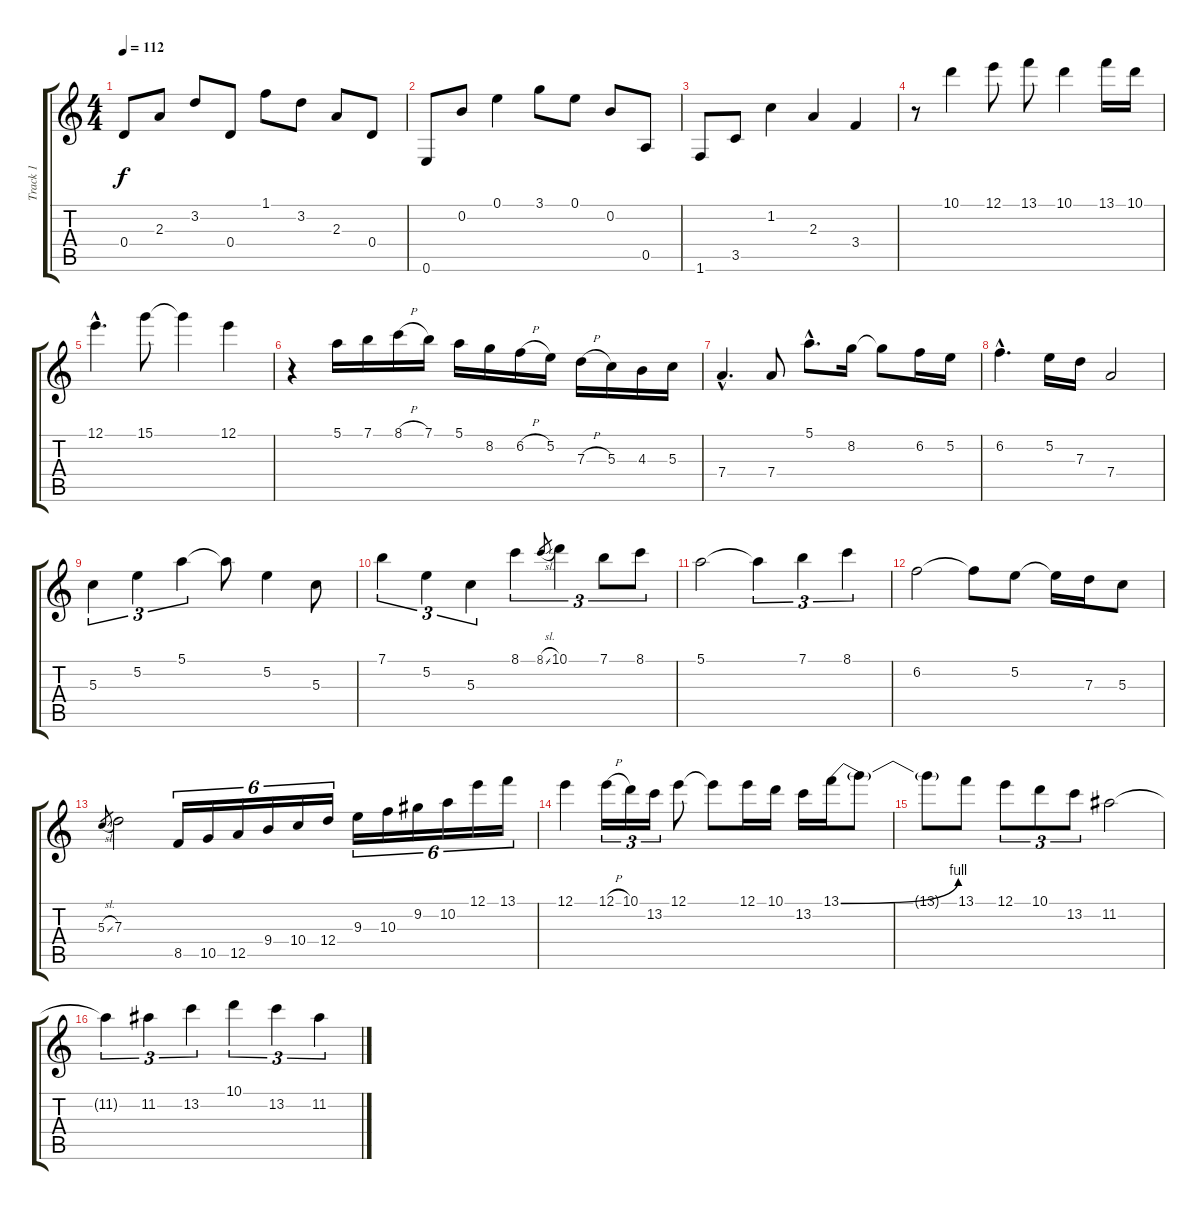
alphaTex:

\track ("Track 1" "Track 1") {instrument acousticguitarsteel}
\staff {score tabs}
\tuning (E4 B3 G3 D3 A2 E2) {hide}
\ts (4 4)
\tempo 112
\clef g2
\ks c
0.4.8{dy f} 2.3.8 3.2.8 0.4.8 1.1.8 3.2.8 2.3.8 0.4.8 |
0.6.8 0.2.8 0.1.4 3.1.8 0.1.8 0.2.8 0.5.8 |
1.6.8 3.5.8 1.2.4 2.3.4 3.4.4 |
r.8 10.1.4 12.1.8 13.1.8 10.1.4 13.1.16 10.1.16 |
12.1{hac}.4{d} 15.1.8 15.1{t}.4 12.1.4 |
r.4 5.1.16 7.1.16 8.1{h}.16 7.1.16 5.1.16 8.2.16 6.2{h}.16 5.2.16 7.3{h}.16 5.3.16 4.3.16 5.3.16 |
7.4{hac}.4{d} 7.4.8 5.1{hac}.8{d} 8.2.16 8.2{t}.8 6.2.16 5.2.16 |
6.2{hac}.4{d} 5.2.16 7.3.16 7.4.2 |
5.3.4{tu (3 2)} 5.2.4{tu (3 2)} 5.1.4{tu (3 2)} 5.1{t}.8 5.2.4 5.3.8 |
7.1.4{tu (3 2)} 5.2.4{tu (3 2)} 5.3.4{tu (3 2)} 8.1.4{tu (3 2)} 8.1{sl}.8{gr} 10.1.4{tu (3 2)} 7.1.8{tu (3 2)} 8.1.8{tu (3 2)} |
5.1.2 5.1{t}.4{tu (3 2)} 7.1.4{tu (3 2)} 8.1.4{tu (3 2)} |
6.2.2 6.2{t}.8 5.2.8 5.2{t}.16 7.3.16 5.3.8 |
5.3{sl}.8{gr} 7.3.2 8.5.16{tu (6 4)} 10.5.16{tu (6 4)} 12.5.16{tu (6 4)} 9.4.16{tu (6 4)} 10.4.16{tu (6 4)} 12.4.16{tu (6 4)} 9.3.16{tu (6 4)} 10.3.16{tu (6 4)} 9.2.16{tu (6 4)} 10.2.16{tu (6 4)} 12.1.16{tu (6 4)} 13.1.16{tu (6 4)} |
12.1.4 12.1{h}.16{tu (3 2)} 10.1.16{tu (3 2)} 13.2.16{tu (3 2)} 12.1.8 12.1{t}.8 12.1.16 10.1.16 13.2.16 13.1{be (bend 0 0 60 4)}.16 13.1{t}.8 |
13.1{t}.8 13.1.8 12.1.8{tu (3 2)} 10.1.8{tu (3 2)} 13.2.8{tu (3 2)} 11.2.2 |
11.2{t}.4{tu (3 2)} 11.2.4{tu (3 2)} 13.2.4{tu (3 2)} 10.1.4{tu (3 2)} 13.2.4{tu (3 2)} 11.2.4{tu (3 2)}
